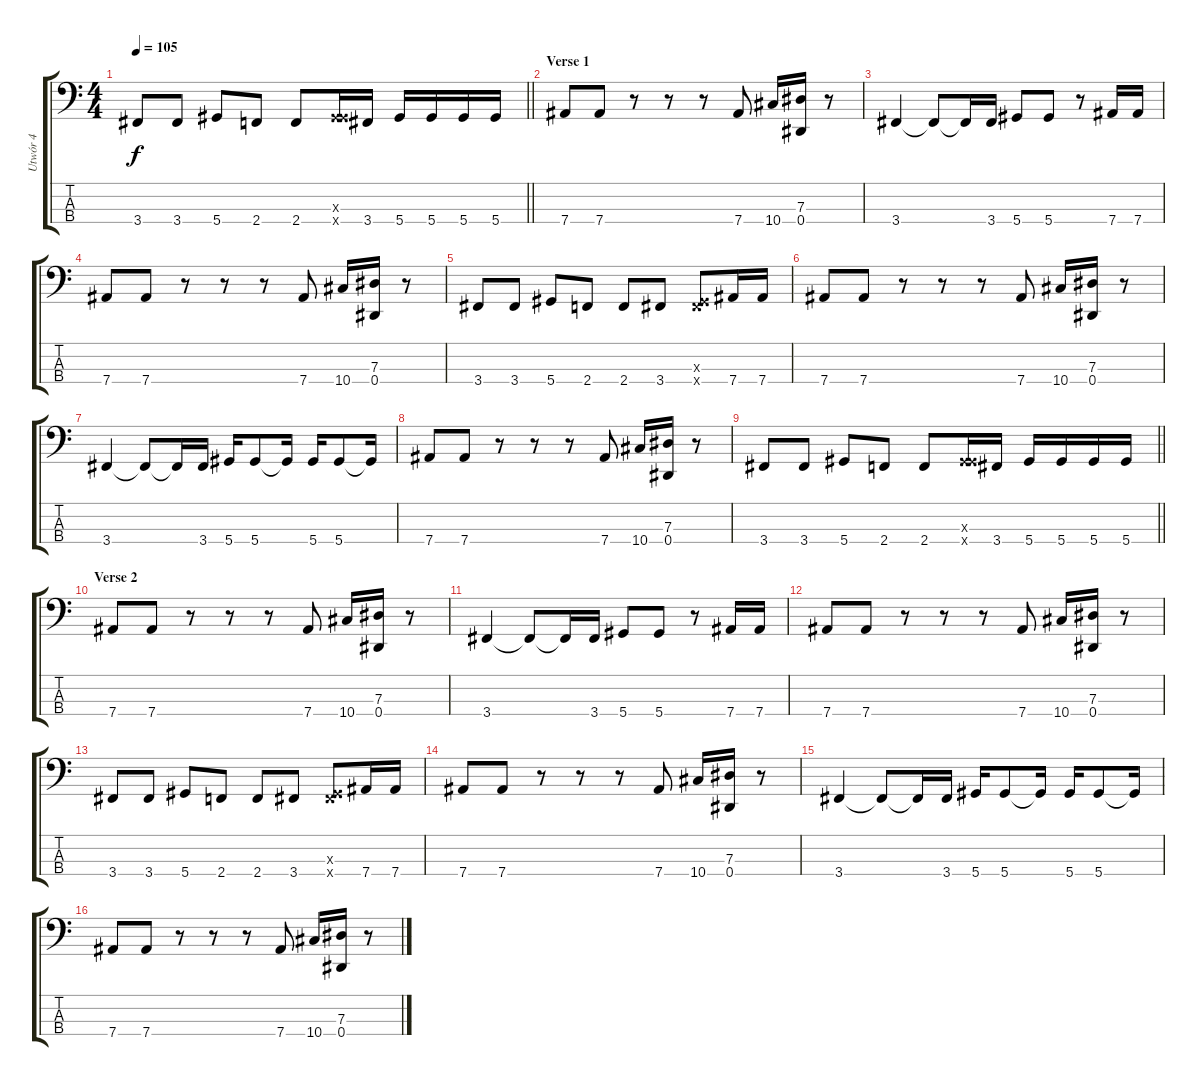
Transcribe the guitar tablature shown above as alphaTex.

\track ("Utwór 4" "Utwór 4") {instrument electricbassfinger}
\staff {score tabs}
\tuning (Gb2 Db2 Ab1 Eb1) {hide}
\ts (4 4)
\tempo 105
\clef f4
\barLineRight lightlight
\ks c
3.4.8{dy f} 3.4.8 5.4.8 2.4.8 2.4.8 (0.3{x} 5.4{x}).16 3.4.16 5.4.16 5.4.16 5.4.16 5.4.16 |
\section ("" "Verse 1")
7.4.8 7.4.8 r.8 r.8 r.8 7.4.8 10.4.16 (7.3 0.4).16 r.8 |
3.4.4 3.4{t}.8 3.4{t}.16 3.4.16 5.4.8 5.4.8 r.8 7.4.16 7.4.16 |
7.4.8 7.4.8 r.8 r.8 r.8 7.4.8 10.4.16 (7.3 0.4).16 r.8 |
3.4.8 3.4.8 5.4.8 2.4.8 2.4.8 3.4.8 (0.3{x} 3.4{x}).8 7.4.16 7.4.16 |
7.4.8 7.4.8 r.8 r.8 r.8 7.4.8 10.4.16 (7.3 0.4).16 r.8 |
3.4.4 3.4{t}.8 3.4{t}.16 3.4.16 5.4.16 5.4.8 5.4{t}.16 5.4.16 5.4.8 5.4{t}.16 |
7.4.8 7.4.8 r.8 r.8 r.8 7.4.8 10.4.16 (7.3 0.4).16 r.8 |
\barLineRight lightlight
3.4.8 3.4.8 5.4.8 2.4.8 2.4.8 (0.3{x} 5.4{x}).16 3.4.16 5.4.16 5.4.16 5.4.16 5.4.16 |
\section ("" "Verse 2")
7.4.8 7.4.8 r.8 r.8 r.8 7.4.8 10.4.16 (7.3 0.4).16 r.8 |
3.4.4 3.4{t}.8 3.4{t}.16 3.4.16 5.4.8 5.4.8 r.8 7.4.16 7.4.16 |
7.4.8 7.4.8 r.8 r.8 r.8 7.4.8 10.4.16 (7.3 0.4).16 r.8 |
3.4.8 3.4.8 5.4.8 2.4.8 2.4.8 3.4.8 (0.3{x} 3.4{x}).8 7.4.16 7.4.16 |
7.4.8 7.4.8 r.8 r.8 r.8 7.4.8 10.4.16 (7.3 0.4).16 r.8 |
3.4.4 3.4{t}.8 3.4{t}.16 3.4.16 5.4.16 5.4.8 5.4{t}.16 5.4.16 5.4.8 5.4{t}.16 |
7.4.8 7.4.8 r.8 r.8 r.8 7.4.8 10.4.16 (7.3 0.4).16 r.8
